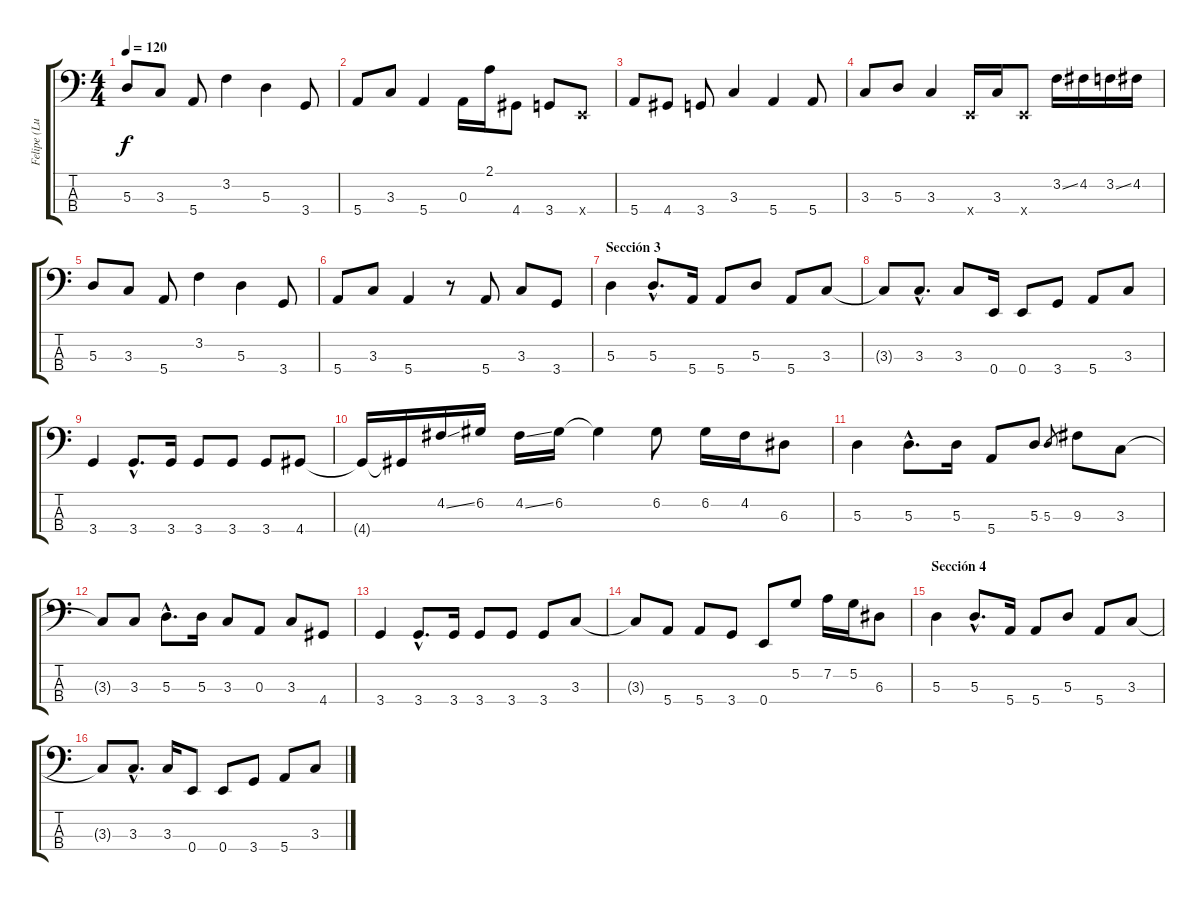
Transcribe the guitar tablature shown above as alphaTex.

\track ("Felipe (Lu - Fuky)" "Felipe (Lu") {instrument slapbass2}
\staff {score tabs}
\tuning (G2 D2 A1 E1) {hide}
\ts (4 4)
\tempo 120
\clef f4
\ks c
5.3.8{dy f} 3.3.8 5.4.8 3.2.4 5.3.4 3.4.8 |
5.4.8 3.3.8 5.4.4 0.3.16 2.1.16 4.4.8 3.4.8 0.4{x}.8 |
5.4.8 4.4.8 3.4.8 3.3.4 5.4.4 5.4.8 |
3.3.8 5.3.8 3.3.4 0.4{x}.16 3.3.16 0.4{x}.8 3.2{ss}.16 4.2.16 3.2{ss}.16 4.2.16 |
5.3.8 3.3.8 5.4.8 3.2.4 5.3.4 3.4.8 |
5.4.8 3.3.8 5.4.4 r.8 5.4.8 3.3.8 3.4.8 |
\section ("" "Sección 3")
5.3.4{instrument electricbassfinger} 5.3{hac}.8{d} 5.4.16 5.4.8 5.3.8 5.4.8 3.3.8 |
3.3{t}.8 3.3{hac}.8{d} 3.3.8 0.4.16 0.4.8 3.4.8 5.4.8 3.3.8 |
3.4.4 3.4{hac}.8{d} 3.4.16 3.4.8 3.4.8 3.4.8 4.4.8 |
4.4{t}.16 4.4{t}.16 4.2{ss}.16 6.2.16 4.2{ss}.16 6.2.16 6.2{t}.4 6.2.8 6.2.16 4.2.16 6.3.8 |
5.3.4 5.3{hac}.8{d} 5.3.16 5.4.8 5.3.8 5.3.8{gr} 9.3.8 3.3.8 |
3.3{t}.8 3.3.8 5.3{hac}.8{d} 5.3.16 3.3.8 0.3.8 3.3.8 4.4.8 |
3.4.4 3.4{hac}.8{d} 3.4.16 3.4.8 3.4.8 3.4.8 3.3.8 |
3.3{t}.8 5.4.8 5.4.8 3.4.8 0.4.8 5.2.8 7.2.16 5.2.16 6.3.8 |
\section ("" "Sección 4")
5.3.4{instrument electricbassfinger} 5.3{hac}.8{d} 5.4.16 5.4.8 5.3.8 5.4.8 3.3.8 |
3.3{t}.8 3.3{hac}.8{d} 3.3.16 0.4.8 0.4.8 3.4.8 5.4.8 3.3.8
